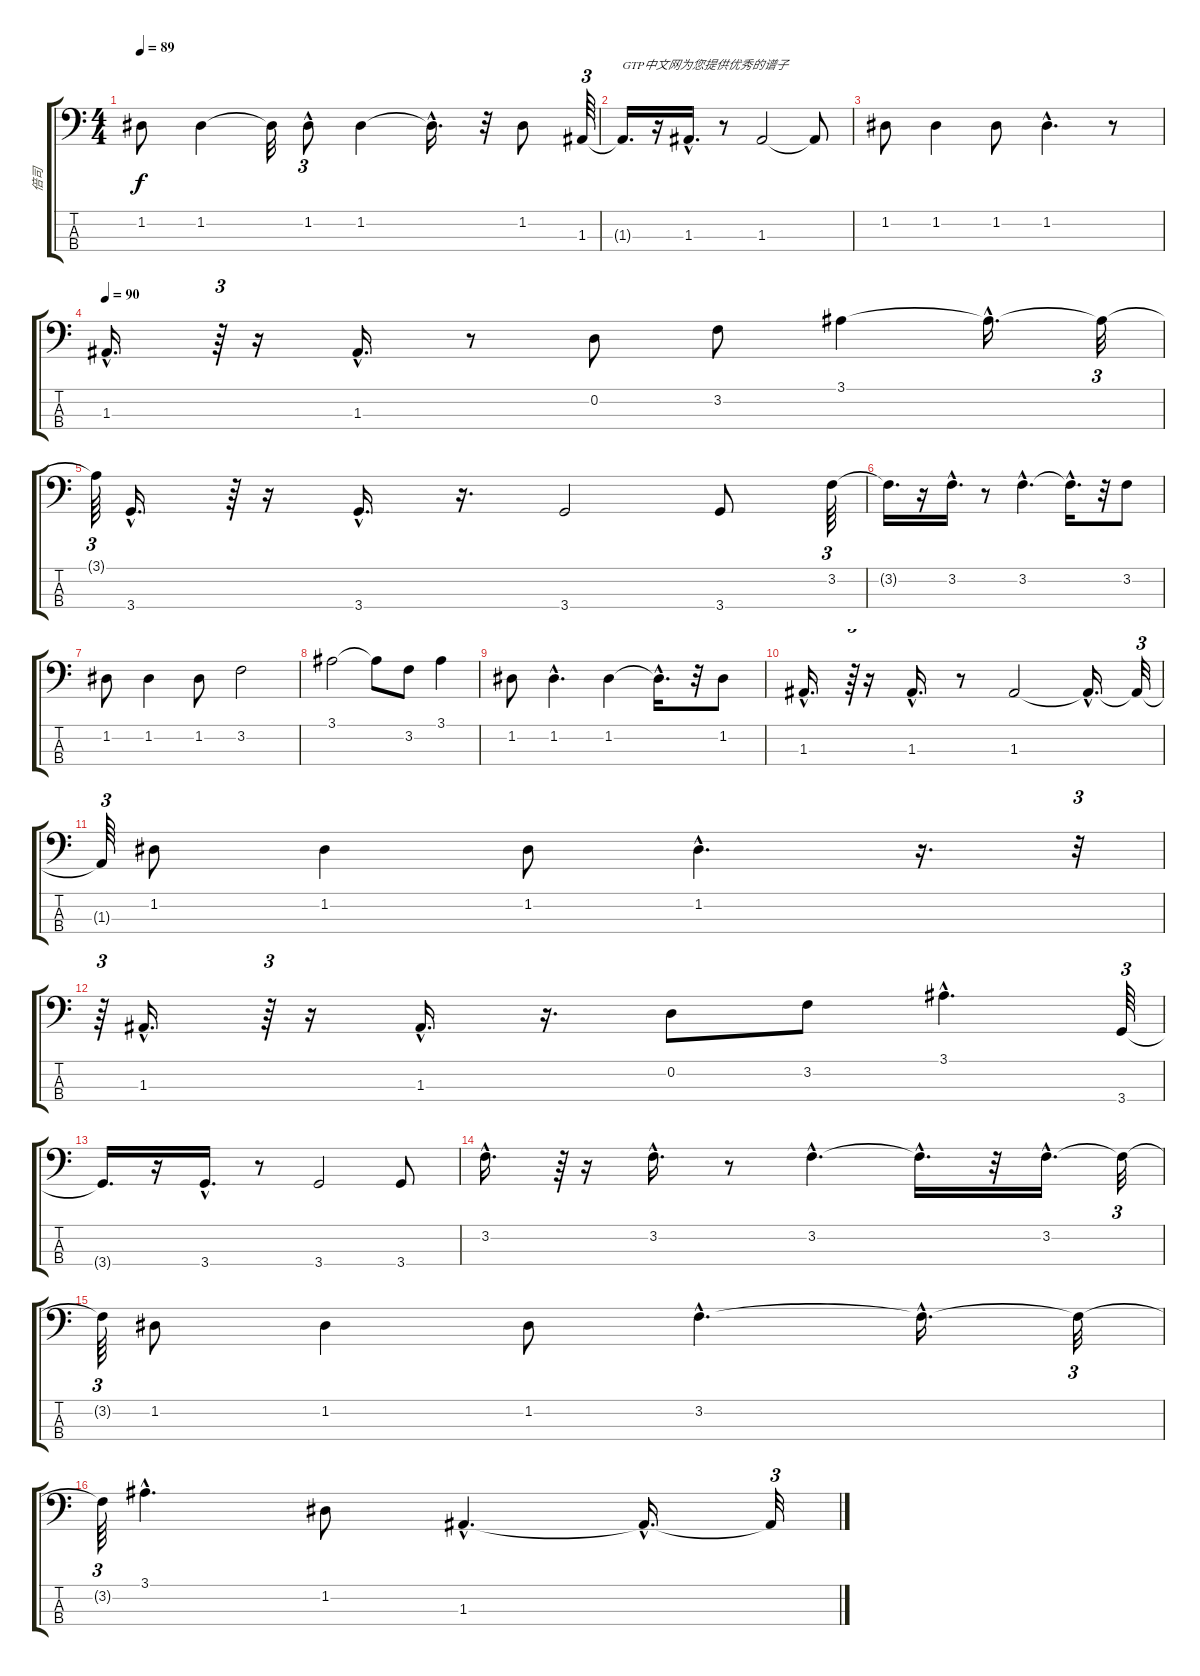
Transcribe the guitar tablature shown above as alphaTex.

\track ("倍司" "倍司") {instrument electricbassfinger}
\staff {score tabs}
\tuning (G2 D2 A1 E1) {hide}
\ts (4 4)
\tempo 89
\clef f4
\ks c
1.2.8{dy f instrument electricbassfinger} 1.2.4 1.2{t}.32 1.2{hac}.8{tu (3 2)} 1.2.4 1.2{hac t}.16{d} r.32 1.2.8 1.3.64{tu (3 2)} |
1.3{t}.16{d txt "GTP中文网为您提供优秀的谱子"} r.16 1.3{hac}.16{d} r.8 1.3.2 1.3{t}.8 |
1.2.8 1.2.4 1.2.8 1.2{hac}.4{d} r.8 |
\tempo 90
1.3{hac}.16{d} r.64{tu (3 2)} r.16 1.3{hac}.16{d} r.8 0.2.8 3.2.8 3.1.4 3.1{hac t}.16{d} 3.1{t}.32{tu (3 2)} |
3.1{t}.64{tu (3 2)} 3.4{hac}.16{d} r.64{tu (3 2)} r.16 3.4{hac}.16{d} r.16{d} 3.4.2 3.4.8 3.2.64{tu (3 2)} |
3.2{t}.16{d} r.16 3.2{hac}.16{d} r.8 3.2{hac}.4{d} 3.2{hac t}.16{d} r.32 3.2.8 |
1.2.8 1.2.4 1.2.8 3.2.2 |
3.1.2 3.1{t}.8 3.2.8 3.1.4 |
1.2.8 1.2{hac}.4{d} 1.2.4 1.2{hac t}.16{d} r.32 1.2.8 |
1.3{hac}.16{d} r.64{tu (3 2)} r.16 1.3{hac}.16{d} r.8 1.3.2 1.3{hac t}.16{d} 1.3{t}.32{tu (3 2)} |
1.3{t}.64{tu (3 2)} 1.2.8 1.2.4 1.2.8 1.2{hac}.4{d} r.16{d} r.32{tu (3 2)} |
r.64{tu (3 2)} 1.3{hac}.16{d} r.64{tu (3 2)} r.16 1.3{hac}.16{d} r.16{d} 0.2.8 3.2.8 3.1{hac}.4{d} 3.4.64{tu (3 2)} |
3.4{t}.16{d} r.16 3.4{hac}.16{d} r.8 3.4.2 3.4.8 |
3.2{hac}.16{d} r.64{tu (3 2)} r.16 3.2{hac}.16{d} r.8 3.2{hac}.4{d} 3.2{hac t}.16{d} r.32 3.2{hac}.16{d} 3.2{t}.32{tu (3 2)} |
3.2{t}.64{tu (3 2)} 1.2.8 1.2.4 1.2.8 3.2{hac}.4{d} 3.2{hac t}.16{d} 3.2{t}.32{tu (3 2)} |
3.2{t}.64{tu (3 2)} 3.1{hac}.4{d} 1.2.8 1.3{hac}.4{d} 1.3{hac t}.16{d} 1.3{t}.32{tu (3 2)}
